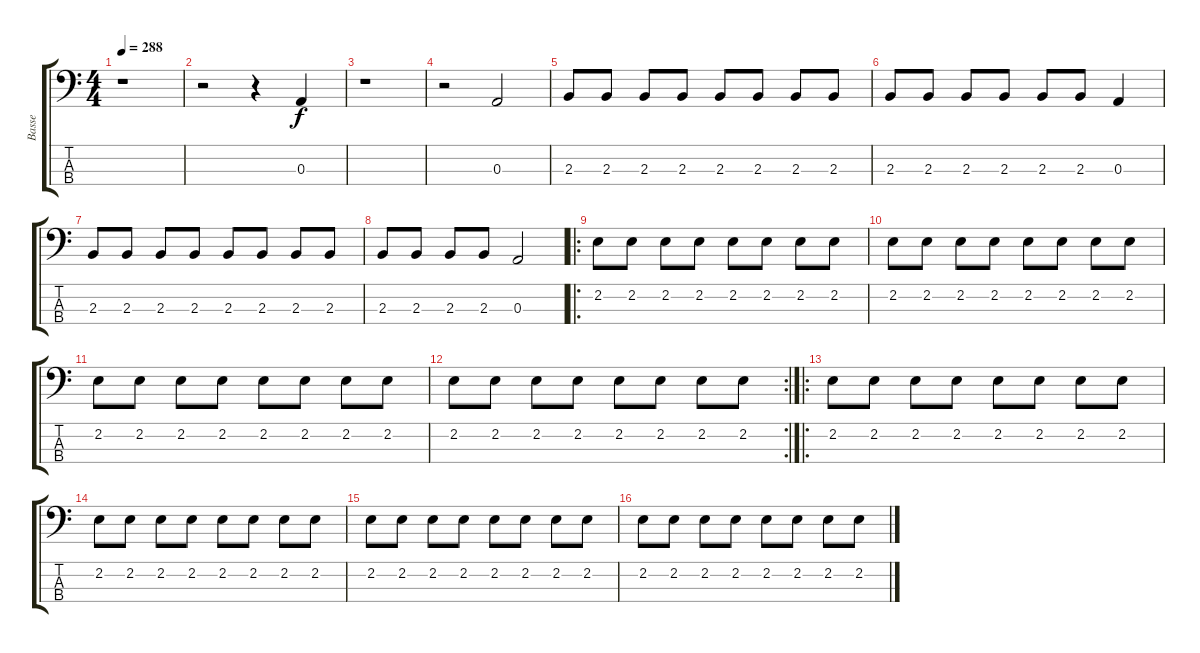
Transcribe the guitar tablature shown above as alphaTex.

\track ("Basse" "Basse") {instrument electricbassfinger}
\staff {score tabs}
\tuning (G2 D2 A1 E1) {hide}
\ts (4 4)
\tempo 288
\clef f4
\ks c
r.1{dy f} |
r.2 r.4 0.3.4 |
r.1 |
r.2 0.3.2 |
2.3.8 2.3.8 2.3.8 2.3.8 2.3.8 2.3.8 2.3.8 2.3.8 |
2.3.8 2.3.8 2.3.8 2.3.8 2.3.8 2.3.8 0.3.4 |
2.3.8 2.3.8 2.3.8 2.3.8 2.3.8 2.3.8 2.3.8 2.3.8 |
2.3.8 2.3.8 2.3.8 2.3.8 0.3.2 |
\ro
2.2.8 2.2.8 2.2.8 2.2.8 2.2.8 2.2.8 2.2.8 2.2.8 |
2.2.8 2.2.8 2.2.8 2.2.8 2.2.8 2.2.8 2.2.8 2.2.8 |
2.2.8 2.2.8 2.2.8 2.2.8 2.2.8 2.2.8 2.2.8 2.2.8 |
\rc 2
2.2.8 2.2.8 2.2.8 2.2.8 2.2.8 2.2.8 2.2.8 2.2.8 |
\ro
2.2.8 2.2.8 2.2.8 2.2.8 2.2.8 2.2.8 2.2.8 2.2.8 |
2.2.8 2.2.8 2.2.8 2.2.8 2.2.8 2.2.8 2.2.8 2.2.8 |
2.2.8 2.2.8 2.2.8 2.2.8 2.2.8 2.2.8 2.2.8 2.2.8 |
2.2.8 2.2.8 2.2.8 2.2.8 2.2.8 2.2.8 2.2.8 2.2.8
